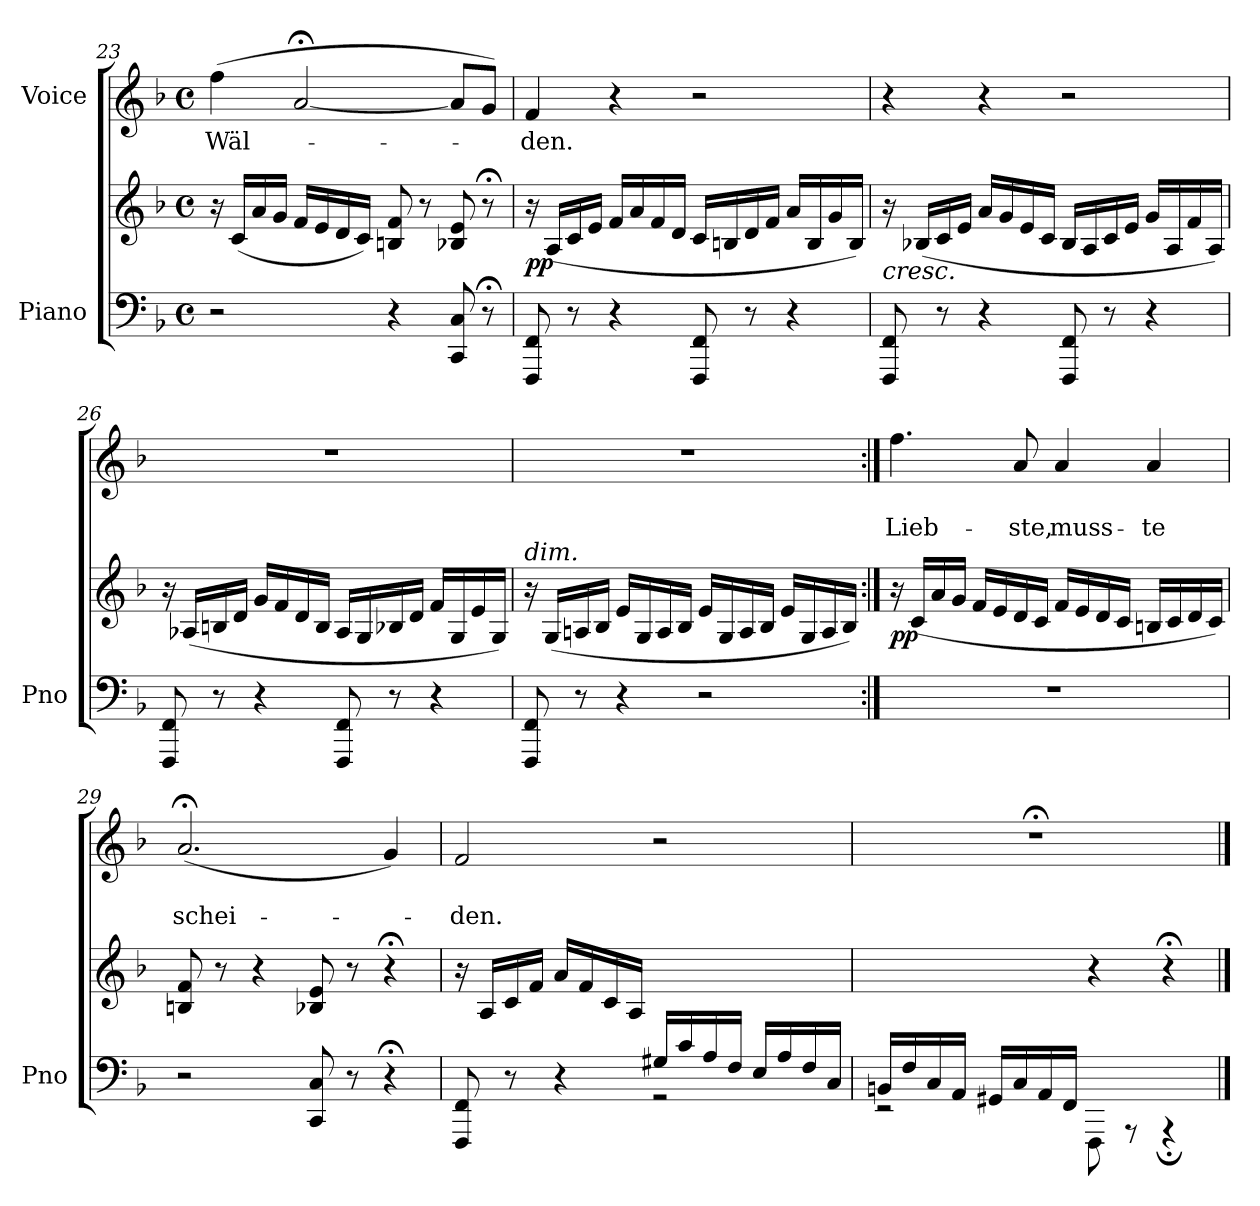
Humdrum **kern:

**kern	**kern	**dynam	**kern	**text	**text
*part2	*part2	*part2	*part1	*part1	*part1
*staff3	*staff2	*staff2/3	*staff1	*staff1	*staff1
*I"Piano	*	*	*I"Voice	*	*
*I'Pno	*	*	*	*	*
!!LO:LB:g=z
*clefF4	*clefG2	*	*clefG2	*	*
*k[b-]	*k[b-]	*	*k[b-]	*	*
*M4/4	*M4/4	*	*M4/4	*	*
*met(c)	*met(c)	*	*met(c)	*	*
=23	=23	=23	=23	=23	=23
!	!	!	!	!LO:LY:b	!
2r	16r	.	(<4ff\	Wäl-	.
.	(<16c/LL	.	.	.	.
.	16a/	.	.	.	.
.	16g/JJ	.	.	.	.
.	16f/LL	.	[2a;</	.	.
.	16e/	.	.	.	.
.	16d/	.	.	.	.
.	16c/JJ)	.	.	.	.
4r	8Bn/ 8f/	.	.	.	.
.	8r	.	.	.	.
8CC/ 8C/	8B-X/ 8e/	.	8a/L]	.	.
8r;<	8r;<	.	8g/J)	.	.
=24	=24	=24	=24	=24	=24
!	!	!LO:DY:b	!	!LO:LY:b	!
8FFF/ 8FF/	16r	pp	4f/	-den.	.
.	(<16A/LL	.	.	.	.
8r	16c/	.	.	.	.
.	16e/JJ	.	.	.	.
4r	16f/LL	.	4r	.	.
.	16a/	.	.	.	.
.	16f/	.	.	.	.
.	16d/JJ	.	.	.	.
8FFF/ 8FF/	16c/LL	.	2r	.	.
.	16Bn/	.	.	.	.
8r	16d/	.	.	.	.
.	16f/JJ	.	.	.	.
4r	16a/LL	.	.	.	.
.	16B/	.	.	.	.
.	16g/	.	.	.	.
.	16B/JJ)	.	.	.	.
=25	=25	=25	=25	=25	=25
!	!LO:TX:b:i:t=cresc.	!	!	!	!
8FFF/ 8FF/	16r	.	4r	.	.
.	(<16B-X/LL	.	.	.	.
8r	16c/	.	.	.	.
.	16e/JJ	.	.	.	.
4r	16a/LL	.	4r	.	.
.	16g/	.	.	.	.
.	16e/	.	.	.	.
.	16c/JJ	.	.	.	.
8FFF/ 8FF/	16B-/LL	.	2r	.	.
.	16A/	.	.	.	.
8r	16c/	.	.	.	.
.	16e/JJ	.	.	.	.
4r	16g/LL	.	.	.	.
.	16A/	.	.	.	.
.	16f/	.	.	.	.
.	16A/JJ)	.	.	.	.
!!LO:LB:g=z
=26	=26	=26	=26	=26	=26
8FFF/ 8FF/	16r	.	1r	.	.
.	(<16A-X/LL	.	.	.	.
8r	16Bn/	.	.	.	.
.	16d/JJ	.	.	.	.
4r	16g/LL	.	.	.	.
.	16f/	.	.	.	.
.	16d/	.	.	.	.
.	16B/JJ	.	.	.	.
8FFF/ 8FF/	16A-/LL	.	.	.	.
.	16G/	.	.	.	.
8r	16B-X/	.	.	.	.
.	16d/JJ	.	.	.	.
4r	16f/LL	.	.	.	.
.	16G/	.	.	.	.
.	16e/	.	.	.	.
.	16G/JJ)	.	.	.	.
=27	=27	=27	=27	=27	=27
!	!LO:TX:a:i:t=dim.	!	!	!	!
8FFF/ 8FF/	16r	.	1r	.	.
.	(<16G/LL	.	.	.	.
8r	16An/	.	.	.	.
.	16B-/JJ	.	.	.	.
4r	16e/LL	.	.	.	.
.	16G/	.	.	.	.
.	16A/	.	.	.	.
.	16B-/JJ	.	.	.	.
2r	16e/LL	.	.	.	.
.	16G/	.	.	.	.
.	16A/	.	.	.	.
.	16B-/JJ	.	.	.	.
.	16e/LL	.	.	.	.
.	16G/	.	.	.	.
.	16A/	.	.	.	.
.	16B-/JJ)	.	.	.	.
=28:|!	=28:|!	=28:|!	=28:|!	=28:|!	=28:|!
!	!	!LO:DY:b	!	!	!LO:LY:b
1r	16r	pp	4.ff\	.	Lieb-
.	(<16c/LL	.	.	.	.
.	16a/	.	.	.	.
.	16g/JJ	.	.	.	.
.	16f/LL	.	.	.	.
.	16e/	.	.	.	.
!	!	!	!	!	!LO:LY:b
.	16d/	.	8a/	.	-ste,
.	16c/JJ	.	.	.	.
!	!	!	!	!	!LO:LY:b
.	16f/LL	.	4a/	.	muss-
.	16e/	.	.	.	.
.	16d/	.	.	.	.
.	16c/JJ	.	.	.	.
!	!	!	!	!	!LO:LY:b
.	16Bn/LL	.	4a/	.	-te
.	16c/	.	.	.	.
.	16d/	.	.	.	.
.	16c/JJ)	.	.	.	.
!!LO:LB:g=z
=29	=29	=29	=29	=29	=29
!	!	!	!	!	!LO:LY:b
2r	8Bn/ 8f/	.	(<2.a;</	.	schei-
.	8r	.	.	.	.
.	4r	.	.	.	.
8CC/ 8C/	8B-X/ 8e/	.	.	.	.
8r	8r	.	.	.	.
4r;<	4r;<	.	4g/)	.	.
=30	=30	=30	=30	=30	=30
*^	*	*	*	*	*
!	!	!	!	!	!	!LO:LY:b
2ryy	8FFF/ 8FF/	16r	.	2f/	.	-den.
.	.	(<16A/LL	.	.	.	.
.	8r	16c/	.	.	.	.
.	.	16f/JJ	.	.	.	.
.	4r	16a/LL	.	.	.	.
.	.	16f/	.	.	.	.
.	.	16c/	.	.	.	.
.	.	16A/JJ	.	.	.	.
16G#X/LL	2rGG	2ryy	.	2r	.	.
16c/	.	.	.	.	.	.
16A/	.	.	.	.	.	.
16F/JJ	.	.	.	.	.	.
16E/LL	.	.	.	.	.	.
16A/	.	.	.	.	.	.
16F/	.	.	.	.	.	.
16C/JJ	.	.	.	.	.	.
=31	=31	=31	=31	=31	=31	=31
16BBn/LL	2rEE	2ryy	.	1r;<	.	.
16F/	.	.	.	.	.	.
16C/	.	.	.	.	.	.
16AA/JJ	.	.	.	.	.	.
16GG#X/LL	.	.	.	.	.	.
16C/	.	.	.	.	.	.
16AA/	.	.	.	.	.	.
16FF/JJ)	.	.	.	.	.	.
2ryy	8FFF\	4r	.	.	.	.
.	8rAAA	.	.	.	.	.
.	4r;AAA	4r;<	.	.	.	.
*v	*v	*	*	*	*	*
==	==	==	==	==	==
*-	*-	*-	*-	*-	*-
